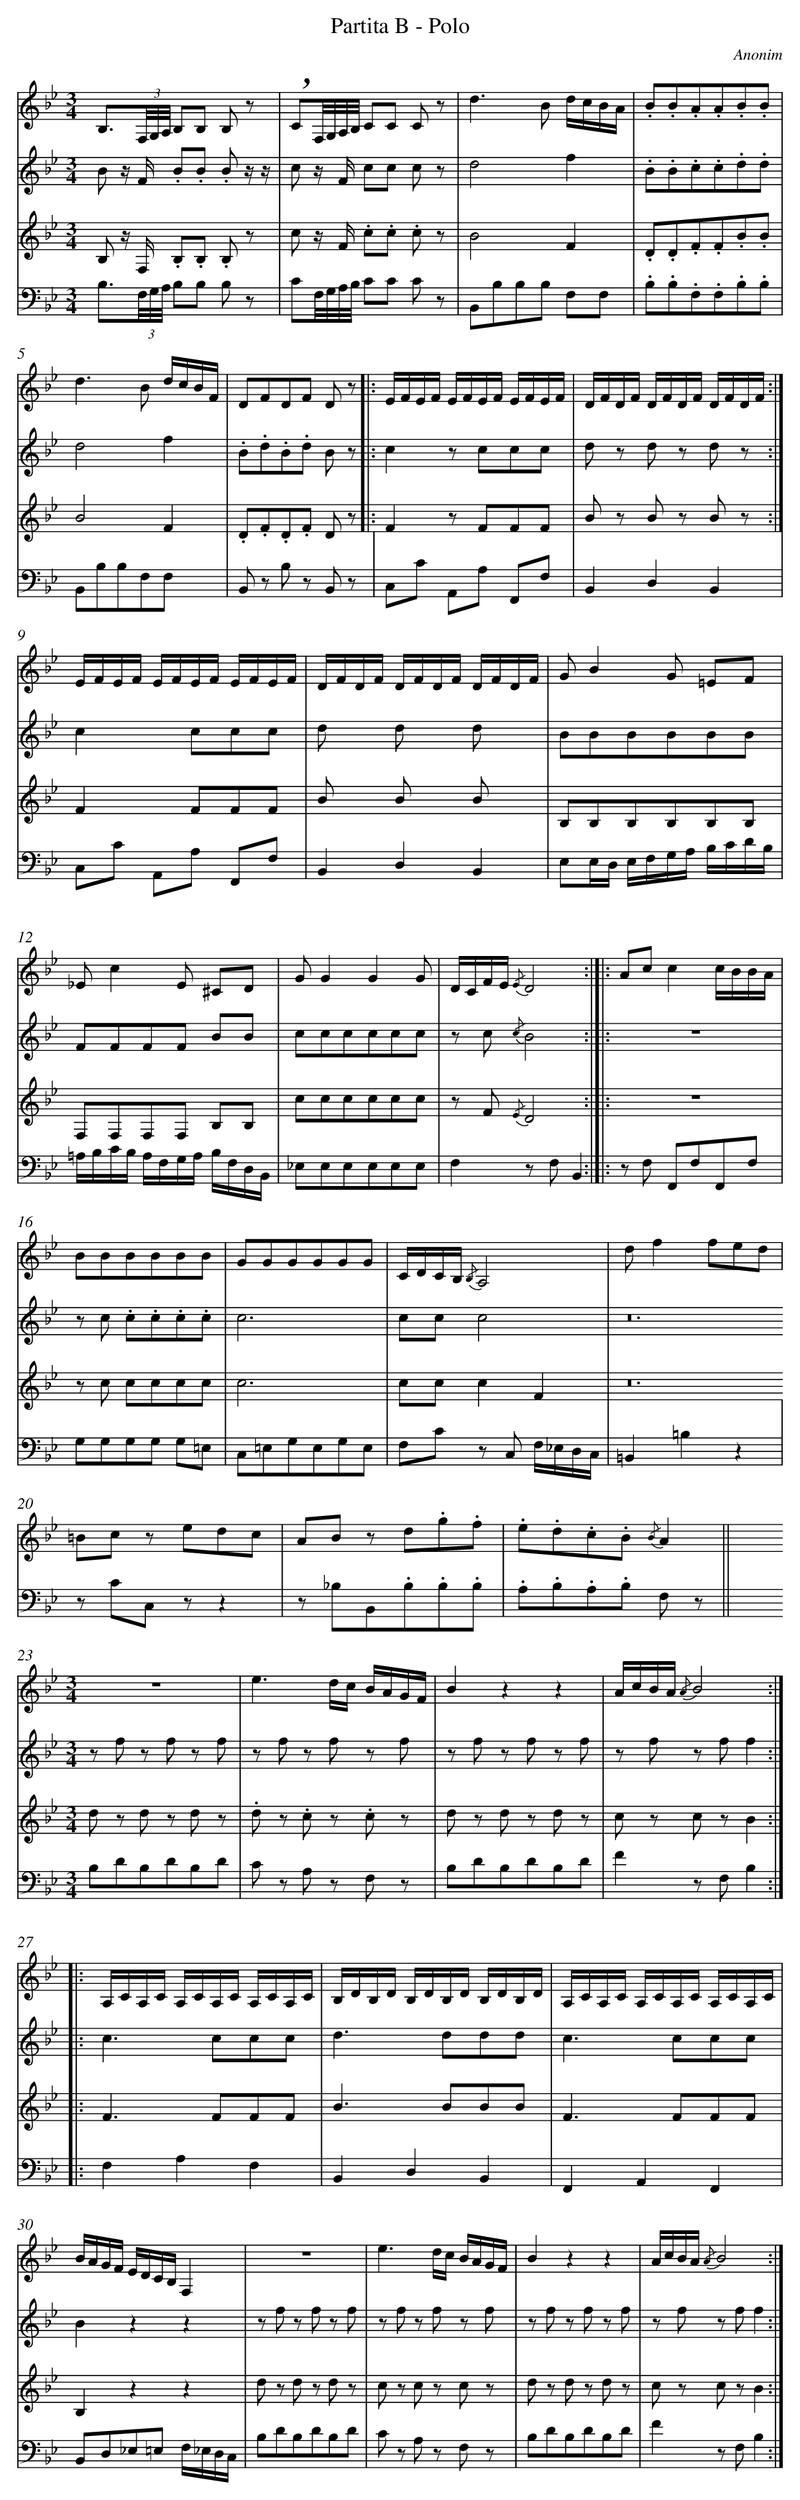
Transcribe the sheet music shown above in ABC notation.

X:1
T: Partita B - Polo
C: Anonim
L: 1/8
M: 3/4
V: 1 clef=treble
V: 2 clef=treble
V: 3 clef=treble
V: 4 clef=treble
V: 5 clef=bass
K: Bb
[V:1] x6 |
[V:2] B,3/(3F,//G,//A,// B,B, B, z |
[V:3] B z/ F/ .B.B .B z/ z/ |
[V:4] B, z/ F,/ .B,.B, .B, z |
[V:5] B,3/(3F,//G,//A,// B,B, B, z |
[V:1] x6 |
[V:2] !breath!CF,//G,//A,//B,// CC C z |
[V:3] c z/ F/ cc c z |
[V:4] c z/ F/ .c.c .c z |
[V:5] CF,//G,//A,//B,// CC C z |
[V:1] x6 |
[V:2] d2>B2 d/c/B/A/ |
[V:3] d4f2 |
[V:4] B4F2 |
[V:5] B,,B,B,B, F,F, |
[V:1] x6 |
[V:2] .B.B.A.A.B.B |
[V:3] .B.B.c.c.d.d |
[V:4] .D.D.F.F.B.B |
[V:5] .B,.B,.F,.F,.B,.B, |
[V:1] x6 |
[V:2] d2>B2 d/c/B/F/ |
[V:3] d4f2 |
[V:4] B4F2 |
[V:5] B,,B,B,F,F, x |
[V:1] x6 ]|:
[V:2] DFDF D z ]|:
[V:3] .B.d.B.d B z ]|:
[V:4] .D.F.D.F D z ]|:
[V:5] B,, z B, z B,, z |
[V:1] x6 |
[V:2] E/F/E/F/ E/F/E/F/ E/F/E/F/ |
[V:3] c2z ccc |
[V:4] F2z FFF |
[V:5] C,C A,,A, F,,F, |
[V:1] x6 :|]
[V:2] D/F/D/F/ D/F/D/F/ D/F/D/F/ :|]
[V:3] d z d z d z :|]
[V:4] B z B z B z :|]
[V:5] B,,2D,2B,,2 |
[V:1] x6 |
[V:2] E/F/E/F/ E/F/E/F/ E/F/E/F/ |
[V:3] c2x ccc |
[V:4] F2x FFF |
[V:5] C,C A,,A, F,,F, |
[V:1] x6 |
[V:2] D/F/D/F/ D/F/D/F/ D/F/D/F/ |
[V:3] d x d x d x |
[V:4] B x B x B x |
[V:5] B,,2D,2B,,2 |
[V:1] x6 |
[V:2] GB2G =EF |
[V:3] BBBBBB |
[V:4] B,B,B,B,B,B, |
[V:5] E,E,/D,/ E,/F,/G,/A,/ B,/C/D/B,/ |
[V:1] x6 |
[V:2] _Ec2E ^CD |
[V:3] FFFF BB |
[V:4] F,F,F,F, B,B, |
[V:5] =A,/B,/C/B,/ A,/F,/G,/A,/ B,/F,/D,/B,,/ |
[V:1] x6 |
[V:2] GG2G2G |
[V:3] cccccc |
[V:4] cccccc |
[V:5] _E,E,E,E,E,E, |
[V:1] x6 :|]|:
[V:2] D/C/F/E/ {/E}D4 :|]|:
[V:3] z c {/c}B4 :|]|:
[V:4] z F {/E}D4 :|]|:
[V:5] F,2z F,B,,2 :|]|:
[V:1] x6 |
[V:2] Acc2c/B/B/A/ |
[V:3] z6 |
[V:4] z6 |
[V:5] z F, F,,F,F,,F, |
[V:1] x6 |
[V:2] BBBBBB |
[V:3] z c .c.c.c.c |
[V:4] z c cccc |
[V:5] G,G,G,G, G,=E, |
[V:1] x6 |
[V:2] GGGGGG |
[V:3] c6 |
[V:4] c6 |
[V:5] C,=E,G,E,G,E, |
[V:1] x6 |
[V:2] C/D/C/B,/ {/B,}A,4 |
[V:3] ccc4 |
[V:4] ccc2F2 |
[V:5] F,C z C, F,/_E,/D,/C,/ |
[V:1] x6 |
[V:2] df2fed |
[V:3] z24 |
[V:4] z24 |
[V:5] =B,,2=B,2z2 |
[V:1] x6 |
[V:2] =Bc z edc |
[V:3]  |
[V:4]  |
[V:5] z CC, zz2 |
[V:1] x6 |
[V:2] AB z d.g.f |
[V:3]  |
[V:4]  |
[V:5] z _B,B,,.B,.B,.B, |
[V:1] x6 ||
[V:2] .e.d.c.B {/B}A2 ||
[V:3]  ||
[V:4]  ||
[V:5] .A,.B,.A,.B, F, z ||
[V:1] [M:3/4]x6 |
[V:2] [M:3/4]z6 |
[V:3] [M:3/4]z f z f z f |
[V:4] [M:3/4]d z d z d z |
[V:5] [M:3/4]B,DB,DB,D |
[V:1] x6 |
[V:2] e3d/c/ B/A/G/F/ |
[V:3] z f z f z f |
[V:4] .d z .c z .c z |
[V:5] C z A, z F, z |
[V:1] x6 |
[V:2] B2z2z2 |
[V:3] z f z f z f |
[V:4] d z d z d z |
[V:5] B,DB,DB,D |
[V:1] x6 :|]|:
[V:2] A/c/B/A/ {/A}B4 :|]|:
[V:3] z f z ff2 :|]|:
[V:4] c z c zB2 :|]|:
[V:5] F2z F,B,2 :|]|:
[V:1] x6 |
[V:2] A,/C/A,/C/ A,/C/A,/C/ A,/C/A,/C/ |
[V:3] c2>c2cc |
[V:4] F2>F2FF |
[V:5] F,2A,2F,2 |
[V:1] x6 |
[V:2] B,/D/B,/D/ B,/D/B,/D/ B,/D/B,/D/ |
[V:3] d2>d2dd |
[V:4] B2>B2BB |
[V:5] B,,2D,2B,,2 |
[V:1] x6 |
[V:2] A,/C/A,/C/ A,/C/A,/C/ A,/C/A,/C/ |
[V:3] c2>c2cc |
[V:4] F2>F2FF |
[V:5] F,,2A,,2F,,2 |
[V:1] x6 |
[V:2] B/A/G/F/ E/D/C/B,/F,2 |
[V:3] B2z2z2 |
[V:4] B,2z2z2 |
[V:5] B,,D,_E,=E, F,/_E,/D,/C,/ |
[V:1] x6 |
[V:2] z6 |
[V:3] z f z f z f |
[V:4] d z d z d z |
[V:5] B,DB,DB,D |
[V:1] x6 |
[V:2] e3d/c/ B/A/G/F/ |
[V:3] z f z f z f |
[V:4] c z c z c z |
[V:5] C z A, z F, z |
[V:1] x6 |
[V:2] B2z2z2 |
[V:3] z f z f z f |
[V:4] d z d z d z |
[V:5] B,DB,DB,D |
[V:1] x6 :|]
[V:2] A/c/B/A/ {/A}B4 :|]
[V:3] z f z ff2 :|]
[V:4] c z c zB2 :|]
[V:5] F2z F,B,2 :|]
